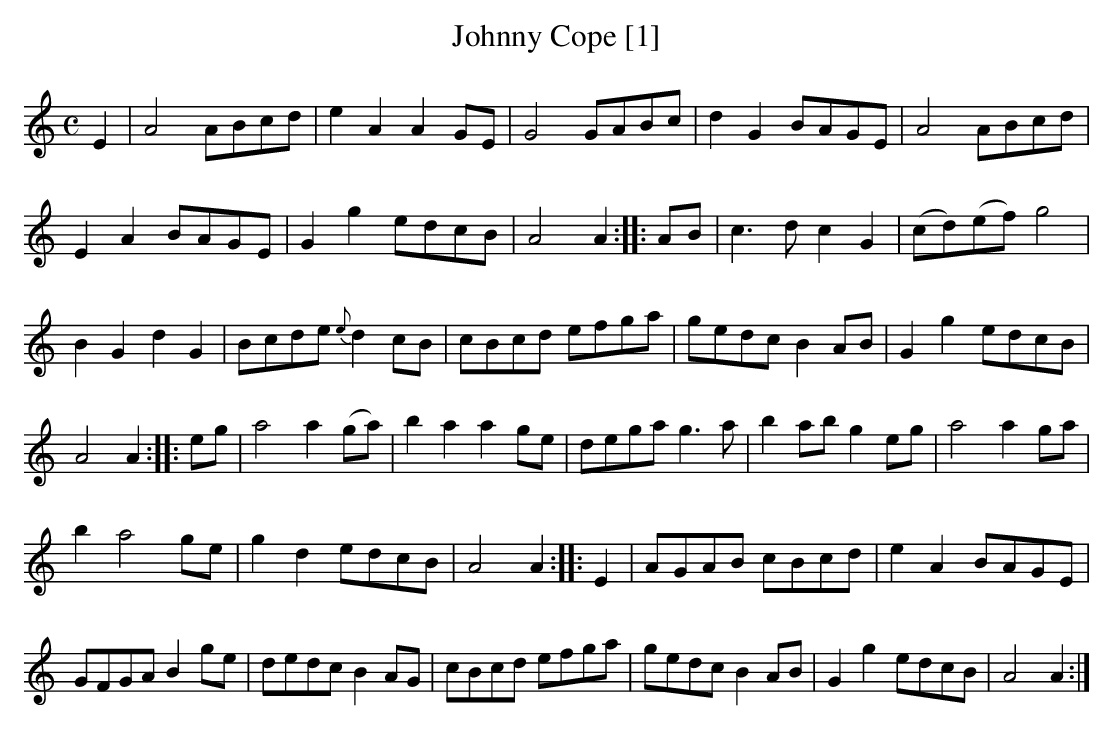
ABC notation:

X:1
T:Johnny Cope [1]
M:C
L:1/8
K:Am
E2 | A4 ABcd | e2 A2 A2 GE | G4 GABc | d2G2 BAGE | A4 ABcd |
E2A2 BAGE | G2 g2 edcB | A4 A2 :: AB | c3d c2G2 | (cd)(ef) g4 |
B2G2d2G2 | Bcde {e}d2 cB | cBcd efga | gedc B2 AB | G2 g2 edcB |
A4 A2 :: eg | a4 a2 (ga) | b2a2 a2 ge | dega g3a | b2ab g2eg | a4 a2ga |
b2a4 ge | g2d2 edcB | A4 A2 :: E2 | AGAB cBcd | e2A2 BAGE |
GFGA B2 ge | dedc B2 AG | cBcd efga | gedc B2 AB | G2g2 edcB | A4 A2 :|
